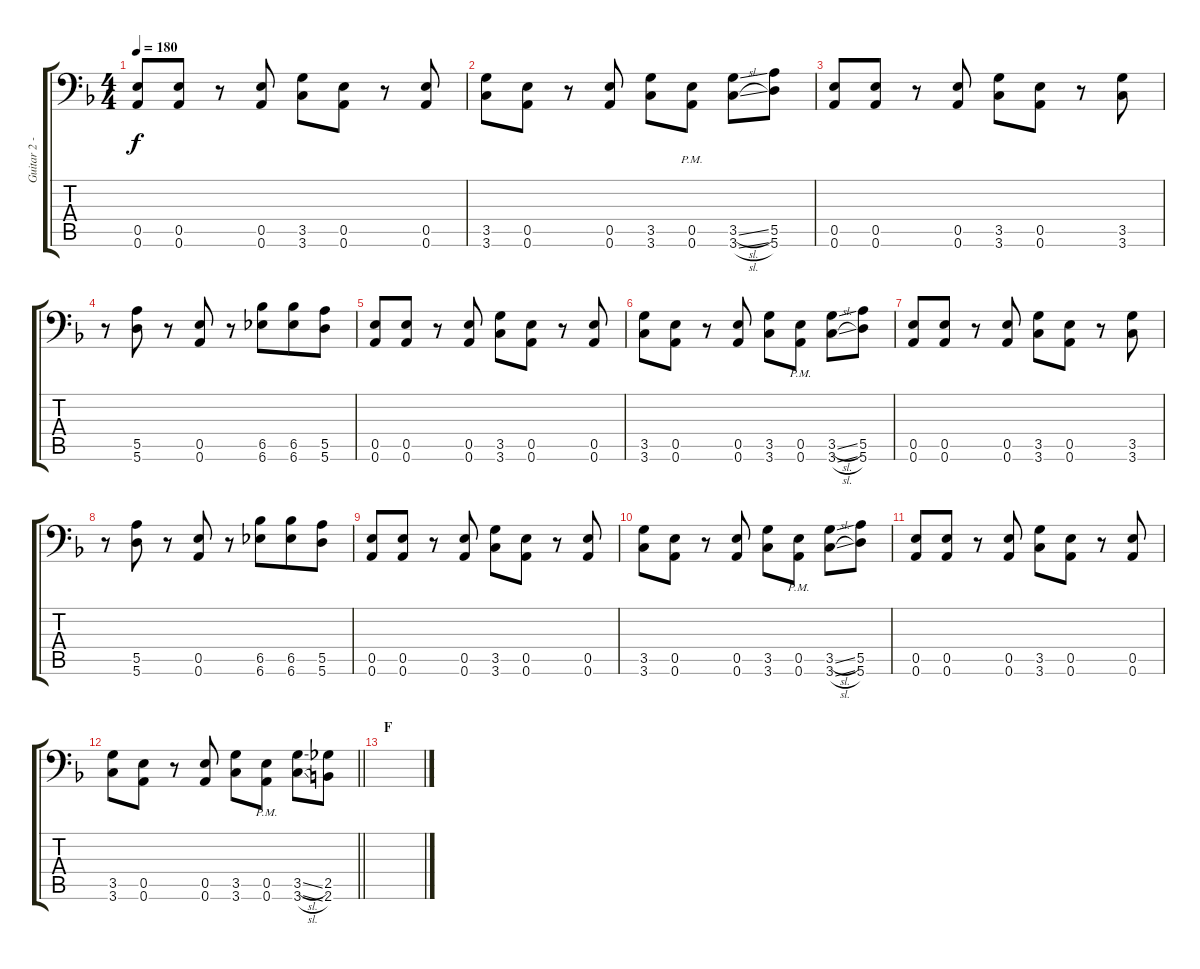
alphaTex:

\track ("Guitar 2 - Uruha" "Guitar 2 -") {instrument distortionguitar}
\staff {score tabs}
\tuning (B3 Gb3 D3 A2 E2 A1) {hide}
\ts (4 4)
\tempo 180
\clef f4
\ks f
(0.5 0.6).8{dy f} (0.5 0.6).8 r.8 (0.5 0.6).8 (3.5 3.6).8 (0.5 0.6).8 r.8 (0.5 0.6).8 |
(3.5 3.6).8 (0.5 0.6).8 r.8 (0.5 0.6).8 (3.5 3.6).8 (0.5{pm} 0.6{pm}).8 (3.5{sl} 3.6{sl}).8 (5.5 5.6).8 |
(0.5 0.6).8 (0.5 0.6).8 r.8 (0.5 0.6).8 (3.5 3.6).8 (0.5 0.6).8 r.8 (3.5 3.6).8 |
r.8 (5.5 5.6).8 r.8 (0.5 0.6).8 r.8 (6.5 6.6).8{beam merge} (6.5 6.6).8 (5.5 5.6).8 |
(0.5 0.6).8 (0.5 0.6).8 r.8 (0.5 0.6).8 (3.5 3.6).8 (0.5 0.6).8 r.8 (0.5 0.6).8 |
(3.5 3.6).8 (0.5 0.6).8 r.8 (0.5 0.6).8 (3.5 3.6).8 (0.5{pm} 0.6{pm}).8 (3.5{sl} 3.6{sl}).8 (5.5 5.6).8 |
(0.5 0.6).8 (0.5 0.6).8 r.8 (0.5 0.6).8 (3.5 3.6).8 (0.5 0.6).8 r.8 (3.5 3.6).8 |
r.8 (5.5 5.6).8 r.8 (0.5 0.6).8 r.8 (6.5 6.6).8{beam merge} (6.5 6.6).8 (5.5 5.6).8 |
(0.5 0.6).8 (0.5 0.6).8 r.8 (0.5 0.6).8 (3.5 3.6).8 (0.5 0.6).8 r.8 (0.5 0.6).8 |
(3.5 3.6).8 (0.5 0.6).8 r.8 (0.5 0.6).8 (3.5 3.6).8 (0.5{pm} 0.6{pm}).8 (3.5{sl} 3.6{sl}).8 (5.5 5.6).8 |
(0.5 0.6).8 (0.5 0.6).8 r.8 (0.5 0.6).8 (3.5 3.6).8 (0.5 0.6).8 r.8 (0.5 0.6).8 |
\barLineRight lightlight
(3.5 3.6).8 (0.5 0.6).8 r.8 (0.5 0.6).8 (3.5 3.6).8 (0.5{pm} 0.6{pm}).8 (3.5{sl} 3.6{sl}).8 (2.5 2.6).8 |
\section ("" "F")
